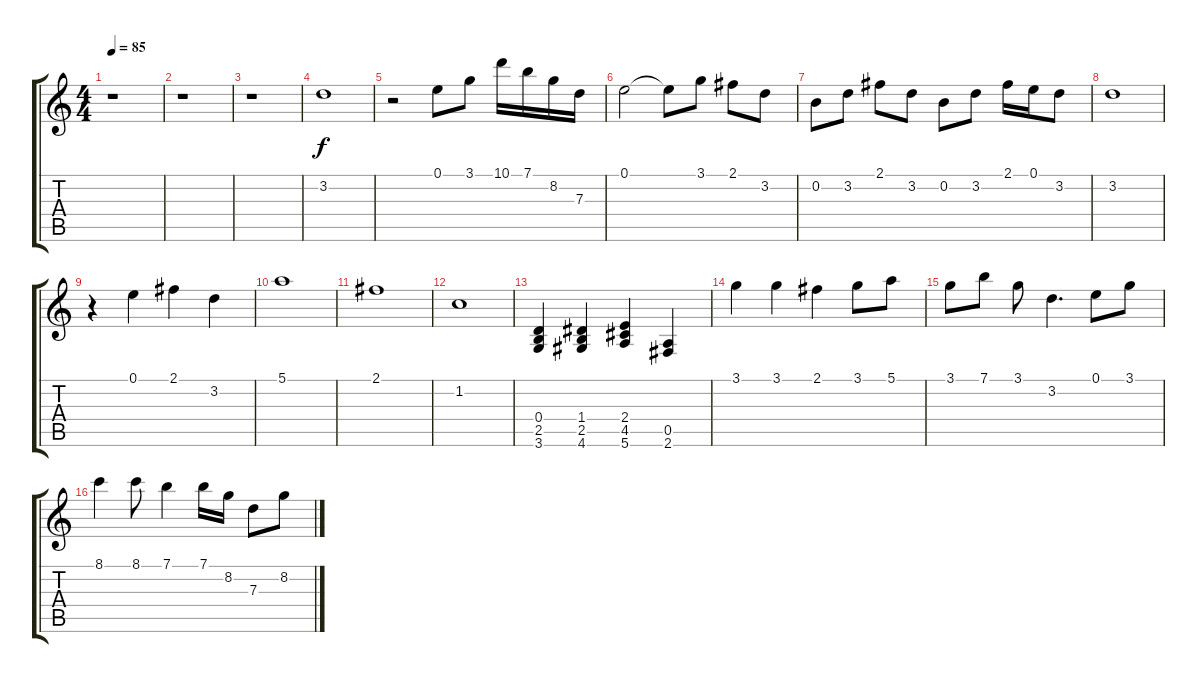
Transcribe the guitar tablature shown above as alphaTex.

\track "" {instrument synthbass1}
\staff {score tabs}
\tuning (E4 B3 G3 D3 A2 E2) {hide}
\ts (4 4)
\tempo 85
\clef g2
\ks c
r.1{dy f} |
r.1 |
r.1 |
3.2.1 |
r.2 0.1.8 3.1.8 10.1.16 7.1.16 8.2.16 7.3.16 |
0.1.2 0.1{t}.8 3.1.8 2.1.8 3.2.8 |
0.2.8 3.2.8 2.1.8 3.2.8 0.2.8 3.2.8 2.1.16 0.1.16 3.2.8 |
3.2.1 |
r.4 0.1.4 2.1.4 3.2.4 |
5.1.1 |
2.1.1 |
1.2.1 |
(0.4 2.5 3.6).4 (1.4 2.5 4.6).4 (2.4 4.5 5.6).4 (0.5 2.6).4 |
3.1.4 3.1.4 2.1.4 3.1.8 5.1.8 |
3.1.8 7.1.8 3.1.8 3.2.4{d} 0.1.8 3.1.8 |
8.1.4 8.1.8 7.1.4 7.1.16 8.2.16 7.3.8 8.2.8
